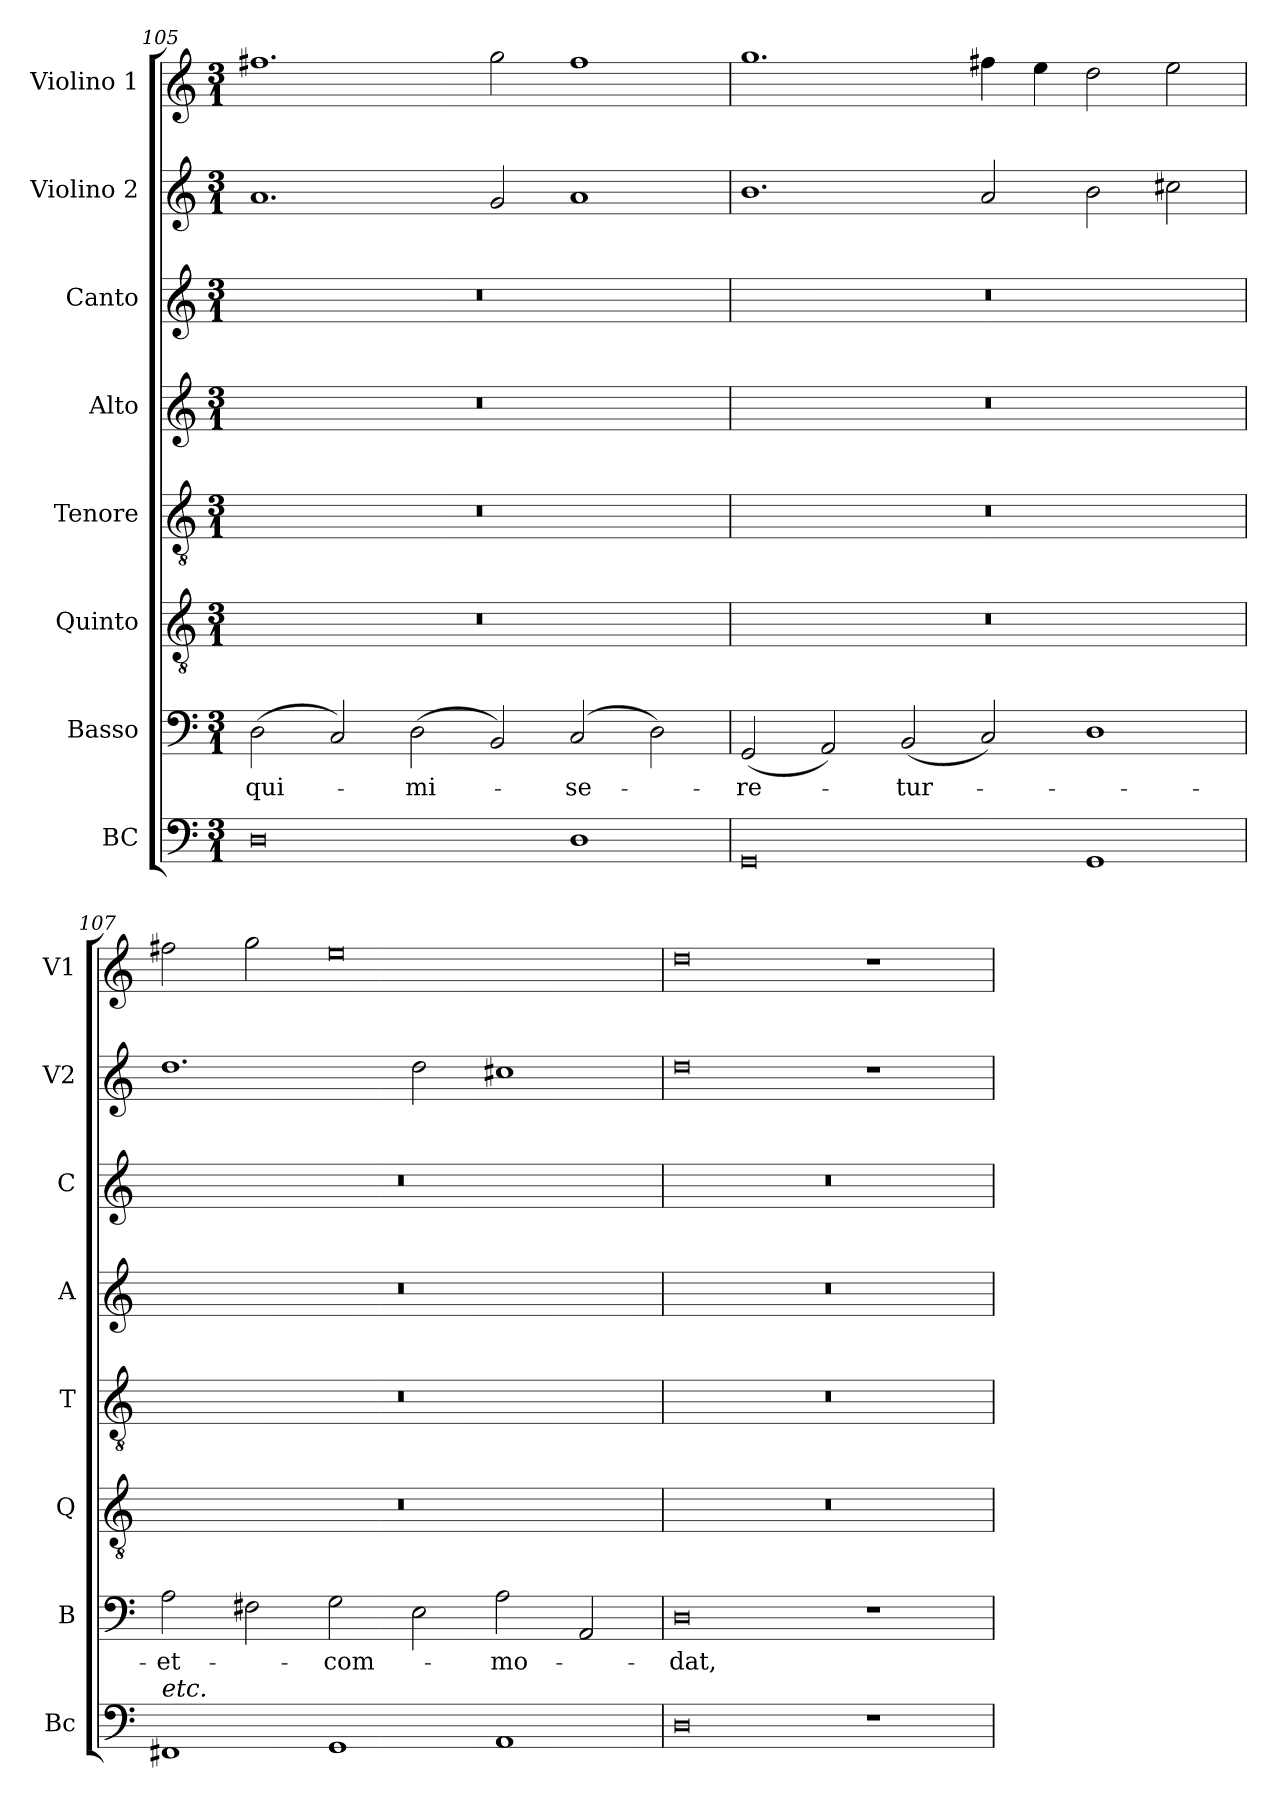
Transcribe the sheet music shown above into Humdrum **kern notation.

**kern	**kern	**text	**kern	**kern	**kern	**kern	**kern	**kern
*part8	*part7	*part7	*part6	*part5	*part4	*part3	*part2	*part1
*staff8	*staff7	*staff7	*staff6	*staff5	*staff4	*staff3	*staff2	*staff1
*I"BC	*I"Basso	*	*I"Quinto	*I"Tenore	*I"Alto	*I"Canto	*I"Violino 2	*I"Violino 1
*I'Bc	*I'B	*	*I'Q	*I'T	*I'A	*I'C	*I'V2	*I'V1
*clefF4	*clefF4	*	*clefGv2	*clefGv2	*clefG2	*clefG2	*clefG2	*clefG2
*k[]	*k[]	*	*k[]	*k[]	*k[]	*k[]	*k[]	*k[]
*C:	*C:	*	*C:	*C:	*C:	*C:	*C:	*C:
*M3/1	*M3/1	*	*M3/1	*M3/1	*M3/1	*M3/1	*M3/1	*M3/1
=105	=105	=105	=105	=105	=105	=105	=105	=105
!	!	!LO:LY:b	!	!	!	!	!	!
0D	(>2D\	-qui-	0.r	0.r	0.r	0.r	1.a	1.ff#X
.	2C/)	.	.	.	.	.	.	.
!	!	!LO:LY:b	!	!	!	!	!	!
.	(>2D\	-mi-	.	.	.	.	.	.
.	2BB/)	.	.	.	.	.	2g/	2gg\
!	!	!LO:LY:b	!	!	!	!	!	!
1D	(>2C/	-se-	.	.	.	.	1a	1ff#
.	2D\)	.	.	.	.	.	.	.
=106	=106	=106	=106	=106	=106	=106	=106	=106
!	!	!LO:LY:b	!	!	!	!	!	!
0GG	(<2GG/	-re-	0.r	0.r	0.r	0.r	1.b	1.gg
.	2AA/)	.	.	.	.	.	.	.
!	!	!LO:LY:b	!	!	!	!	!	!
.	(<2BB/	-tur-	.	.	.	.	.	.
.	2C/)	.	.	.	.	.	2a/	4ff#X\
.	.	.	.	.	.	.	.	4ee\
1GG	1D	.	.	.	.	.	2b\	2dd\
.	.	.	.	.	.	.	2cc#X\	2ee\
=107	=107	=107	=107	=107	=107	=107	=107	=107
!LO:TX:a:i:t=etc.	!	!	!	!	!	!	!	!
!	!	!LO:LY:b	!	!	!	!	!	!
1FF#X	2A\	-et-	0.r	0.r	0.r	0.r	1.dd	2ff#X\
.	2F#X\	.	.	.	.	.	.	2gg\
!	!	!LO:LY:b	!	!	!	!	!	!
1GG	2G\	-com-	.	.	.	.	.	0ee
.	2E\	.	.	.	.	.	2dd\	.
!	!	!LO:LY:b	!	!	!	!	!	!
1AA	2A\	-mo-	.	.	.	.	1cc#X	.
.	2AA/	.	.	.	.	.	.	.
=108	=108	=108	=108	=108	=108	=108	=108	=108
!	!	!LO:LY:b	!	!	!	!	!	!
0D	0D	-dat,	0.r	0.r	0.r	0.r	0dd	0dd
1r	1r	.	.	.	.	.	1r	1r
=	=	=	=	=	=	=	=	=
*-	*-	*-	*-	*-	*-	*-	*-	*-
